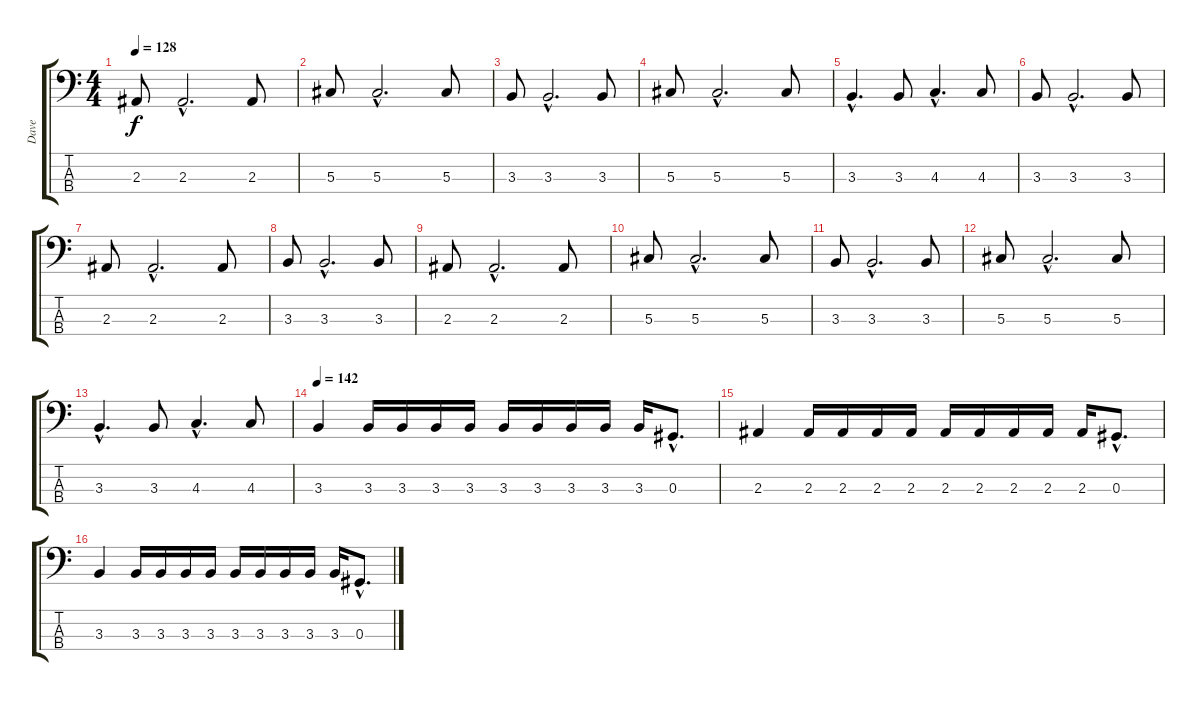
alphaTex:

\track ("Dave" "Dave") {instrument electricbasspick}
\staff {score tabs}
\tuning (Gb2 Db2 Ab1 Eb1) {hide}
\ts (4 4)
\tempo 128
\clef f4
\ks c
2.3.8{dy f} 2.3{hac}.2{d} 2.3.8 |
5.3.8 5.3{hac}.2{d} 5.3.8 |
3.3.8 3.3{hac}.2{d} 3.3.8 |
5.3.8 5.3{hac}.2{d} 5.3.8 |
3.3{hac}.4{d} 3.3.8 4.3{hac}.4{d} 4.3.8 |
3.3.8 3.3{hac}.2{d} 3.3.8 |
2.3.8 2.3{hac}.2{d} 2.3.8 |
3.3.8 3.3{hac}.2{d} 3.3.8 |
2.3.8 2.3{hac}.2{d} 2.3.8 |
5.3.8 5.3{hac}.2{d} 5.3.8 |
3.3.8 3.3{hac}.2{d} 3.3.8 |
5.3.8 5.3{hac}.2{d} 5.3.8 |
3.3{hac}.4{d} 3.3.8 4.3{hac}.4{d} 4.3.8 |
\tempo 142
3.3.4 3.3.16 3.3.16 3.3.16 3.3.16 3.3.16 3.3.16 3.3.16 3.3.16 3.3.16 0.3{hac}.8{d} |
2.3.4 2.3.16 2.3.16 2.3.16 2.3.16 2.3.16 2.3.16 2.3.16 2.3.16 2.3.16 0.3{hac}.8{d} |
3.3.4 3.3.16 3.3.16 3.3.16 3.3.16 3.3.16 3.3.16 3.3.16 3.3.16 3.3.16 0.3{hac}.8{d}
